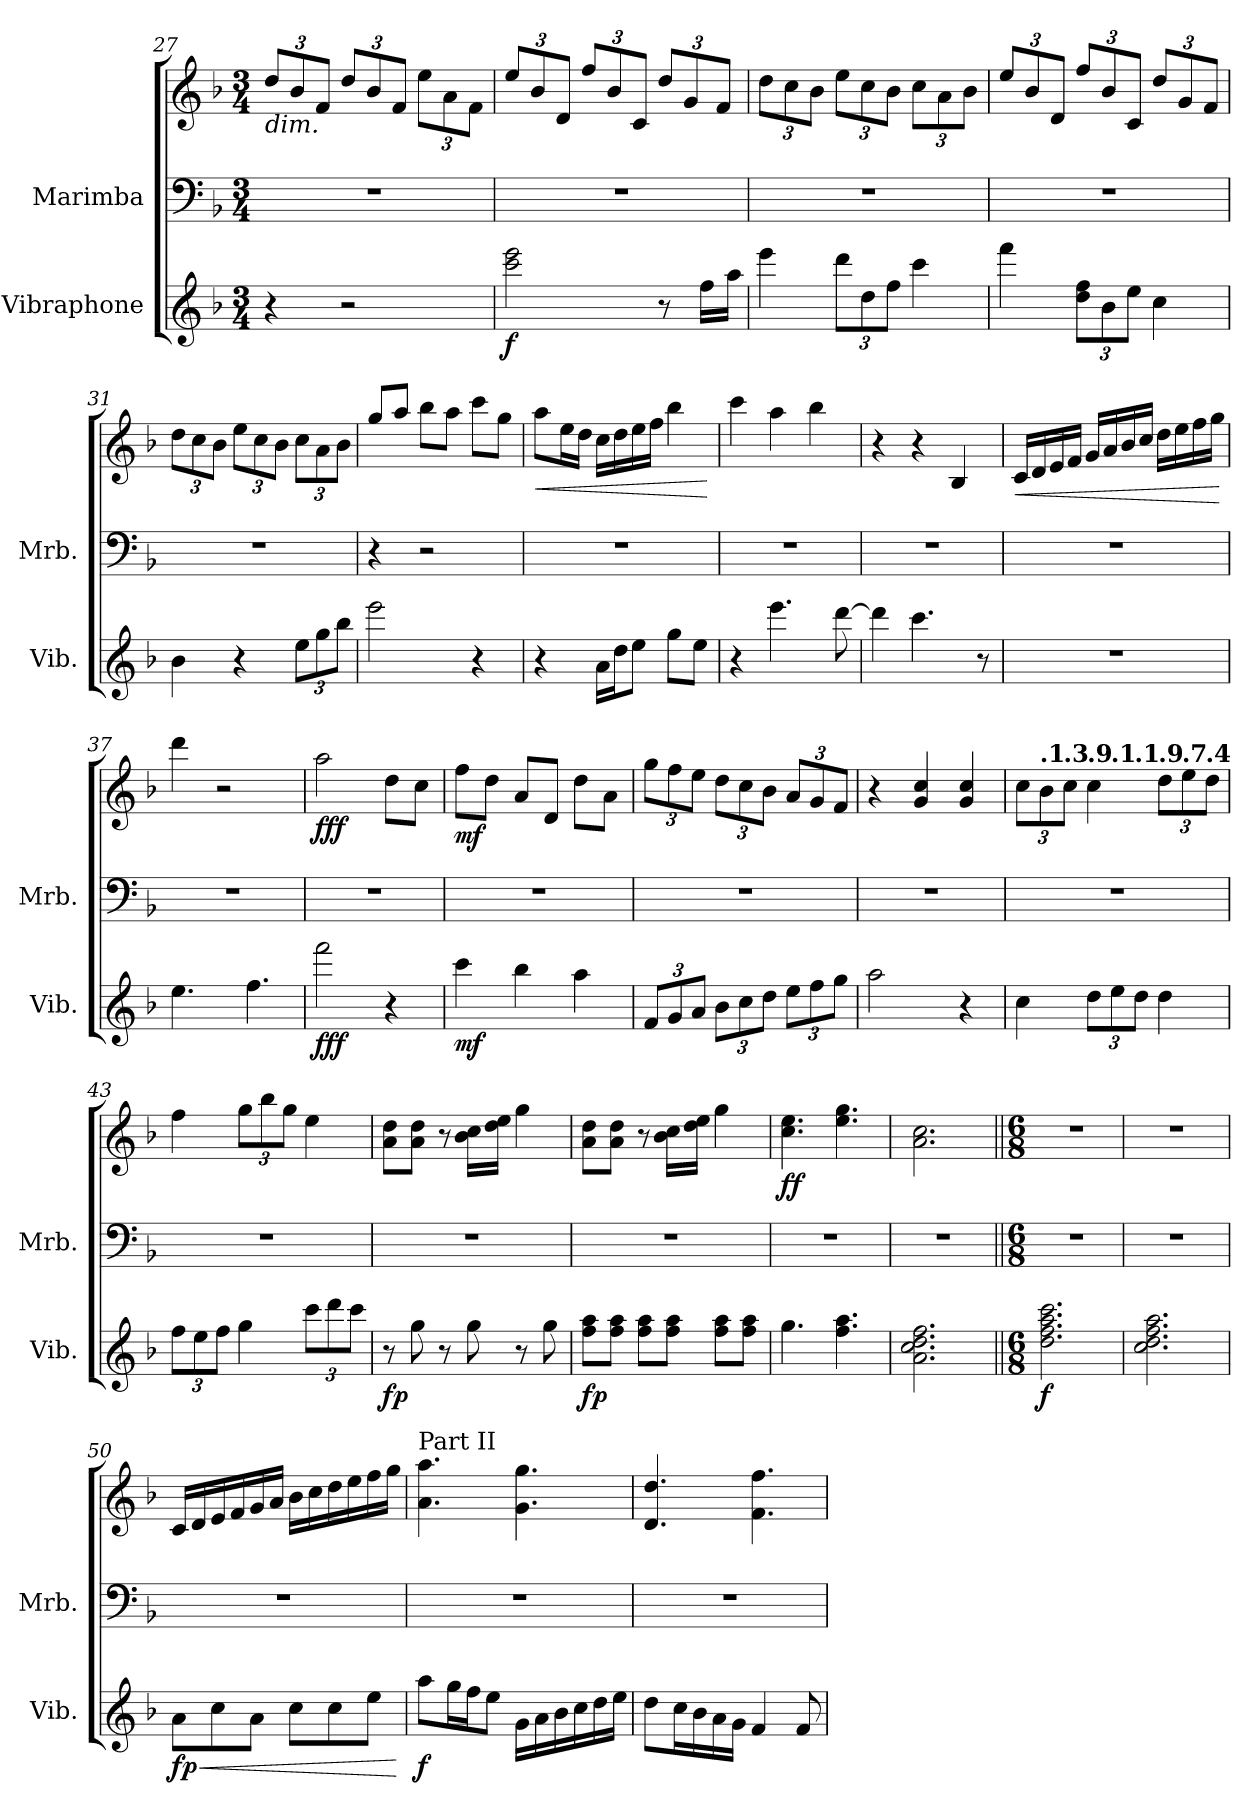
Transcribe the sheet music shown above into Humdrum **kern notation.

**kern	**dynam	**kern	**kern	**dynam
*part2	*part2	*part1	*part1	*part1
*staff3	*staff3	*staff2	*staff1	*staff1/2
*I"Vibraphone	*	*I"Marimba	*	*
*I'Vib.	*	*I'Mrb.	*	*
*clefG2	*	*clefF4	*clefG2	*
*k[b-]	*	*k[b-]	*k[b-]	*
*d:	*	*d:	*d:	*
*M3/4	*	*M3/4	*M3/4	*
*	*	*	*Xbrackettup	*
=27	=27	=27	=27	=27
!	!	!	!LO:TX:b:i:t=dim.	!
4r	.	2.r	12dd/L	.
.	.	.	12b-/	.
.	.	.	12f/J	.
2r	.	.	12dd/L	.
.	.	.	12b-/	.
.	.	.	12f/J	.
.	.	.	12ee\L	.
.	.	.	12a\	.
.	.	.	12f\J	.
=28	=28	=28	=28	=28
!	!LO:DY:b	!	!	!
2ccc\ 2eee\	f	2.r	12ee/L	.
.	.	.	12b-/	.
.	.	.	12d/J	.
.	.	.	12ff/L	.
.	.	.	12b-/	.
.	.	.	12c/J	.
8r	.	.	12dd/L	.
.	.	.	12g/	.
16ff\LL	.	.	.	.
.	.	.	12f/J	.
16aa\JJ	.	.	.	.
!!LO:LB:g=z
=29	=29	=29	=29	=29
4eee\	.	2.r	12dd\L	.
.	.	.	12cc\	.
.	.	.	12b-\J	.
*Xbrackettup	*	*	*	*
12ddd\L	.	.	12ee\L	.
12dd\	.	.	12cc\	.
12ff\J	.	.	12b-\J	.
4ccc\	.	.	12cc\L	.
.	.	.	12a\	.
.	.	.	12b-\J	.
=30	=30	=30	=30	=30
4fff\	.	2.r	12ee/L	.
.	.	.	12b-/	.
.	.	.	12d/J	.
12dd\ 12ff\L	.	.	12ff/L	.
12b-\	.	.	12b-/	.
12ee\J	.	.	12c/J	.
4cc\	.	.	12dd/L	.
.	.	.	12g/	.
.	.	.	12f/J	.
=31	=31	=31	=31	=31
4b-\	.	2.r	12dd\L	.
.	.	.	12cc\	.
.	.	.	12b-\J	.
4r	.	.	12ee\L	.
.	.	.	12cc\	.
.	.	.	12b-\J	.
12ee\L	.	.	12cc\L	.
12gg\	.	.	12a\	.
12bb-\J	.	.	12b-\J	.
=32	=32	=32	=32	=32
2eee\	.	4r	8gg/L	.
.	.	.	8aa/J	.
.	.	2r	8bb-\L	.
.	.	.	8aa\J	.
4r	.	.	8ccc\L	.
.	.	.	8gg\J	.
!!LO:PB:g=z
=33	=33	=33	=33	=33
!	!	!	!	!LO:HP:b
4r	.	2.r	8aa\L	<
.	.	.	16ee\L	.
.	.	.	16dd\JJ	.
16a\LL	.	.	16cc\LL	.
16dd\J	.	.	16dd\	.
8ee\J	.	.	16ee\	.
.	.	.	16ff\JJ	.
8gg\L	.	.	4bb-\	.
8ee\J	.	.	.	.
.	.	.	.	[
=34	=34	=34	=34	=34
4r	.	2.r	4ccc\	.
4.eee\	.	.	4aa\	.
.	.	.	4bb-\	.
[8ddd\	.	.	.	.
=35	=35	=35	=35	=35
4ddd\]	.	2.r	4r	.
4.ccc\	.	.	4r	.
.	.	.	4B-/	.
8r	.	.	.	.
=36	=36	=36	=36	=36
!	!	!	!	!LO:HP:b
2.r	.	2.r	16c/LL	<
.	.	.	16d/	.
.	.	.	16e/	.
.	.	.	16f/JJ	.
.	.	.	16g/LL	.
.	.	.	16a/	.
.	.	.	16b-/	.
.	.	.	16cc/JJ	.
.	.	.	16dd\LL	.
.	.	.	16ee\	.
.	.	.	16ff\	.
.	.	.	16gg\JJ	.
.	.	.	.	[
=37	=37	=37	=37	=37
4.ee\	.	2.r	4ddd\	.
.	.	.	2r	.
4.ff\	.	.	.	.
=38	=38	=38	=38	=38
!	!LO:DY:b	!	!	!LO:DY:b
2fff\	fff	2.r	2aa\	fff
4r	.	.	8dd\L	.
.	.	.	8cc\J	.
!!LO:PB:g=z
=39	=39	=39	=39	=39
!	!LO:DY:b	!	!	!LO:DY:b
4ccc\	mf	2.r	8ff\L	mf
.	.	.	8dd\J	.
4bb-\	.	.	8a/L	.
.	.	.	8d/J	.
4aa\	.	.	8dd\L	.
.	.	.	8a\J	.
=40	=40	=40	=40	=40
12f/L	.	2.r	12gg\L	.
12g/	.	.	12ff\	.
12a/J	.	.	12ee\J	.
12b-\L	.	.	12dd\L	.
12cc\	.	.	12cc\	.
12dd\J	.	.	12b-\J	.
12ee\L	.	.	12a/L	.
12ff\	.	.	12g/	.
12gg\J	.	.	12f/J	.
=41	=41	=41	=41	=41
2aa\	.	2.r	4r	.
.	.	.	4g/ 4cc/	.
4r	.	.	4g/ 4cc/	.
=42	=42	=42	=42	=42
*	*	*	*MM130	*
!	!	!	!LO:TX:a:i:t=accel.	!
*	*	*	*^	*
*	*	*	*	*^	*
4cc\	.	2.r	12cc\L	3ryy	3ryy	.
*	*	*	*MM141	*	*	*
!	!	!	!LO:TX:a:B:t=.1	!	!	!
.	.	.	12b-\	.	.	.
*	*	*	*MM143	*	*	*
!	!	!	!LO:TX:a:B:t=.3	!	!	!
.	.	.	12cc\J	.	.	.
*	*	*	*MM144	*	*	*
!	!	!	!LO:TX:a:B:t=.9	!	!	!
12dd\L	.	.	4cc\	.	.	.
*	*	*	*MM146	*	*	*
!	!	!	!	!LO:TX:a:B:t=.1	!	!
12ee\	.	.	.	3ryy	12ryy	.
*	*	*	*MM147	*	*	*
!	!	!	!	!	!LO:TX:a:B:t=.1	!
12dd\J	.	.	.	.	3ryy	.
*	*	*	*MM147	*	*	*
!	!	!	!LO:TX:a:B:t=.9	!	!	!
4dd\	.	.	12dd\L	.	.	.
*	*	*	*MM148	*	*	*
!	!	!	!LO:TX:a:B:t=.7	!	!	!
.	.	.	12ee\	.	.	.
*	*	*	*MM149	*	*	*
!	!	!	!LO:TX:a:B:t=.4	!	!	!
.	.	.	12dd\J	12ryy	.	.
*	*	*	*v	*v	*v	*
=43	=43	=43	=43	=43
*	*	*	*MM150	*
12ff\L	.	2.r	4ff\	.
12ee\	.	.	.	.
12ff\J	.	.	.	.
4gg\	.	.	12gg\L	.
.	.	.	12bb-\	.
.	.	.	12gg\J	.
12ccc\L	.	.	4ee\	.
12ddd\	.	.	.	.
12ccc\J	.	.	.	.
!!LO:LB:g=z
=44	=44	=44	=44	=44
!	!LO:DY:b	!	!	!
8r	fp	2.r	8a\ 8dd\L	.
8gg\	.	.	8a\ 8dd\J	.
8r	.	.	8r	.
8gg\	.	.	16b-\ 16cc\LL	.
.	.	.	16dd\ 16ee\JJ	.
8r	.	.	4gg\	.
8gg\	.	.	.	.
=45	=45	=45	=45	=45
!	!LO:DY:b	!	!	!
8ff\ 8aa\L	fp	2.r	8a\ 8dd\L	.
8ff\ 8aa\J	.	.	8a\ 8dd\J	.
8ff\ 8aa\L	.	.	8r	.
8ff\ 8aa\J	.	.	16b-\ 16cc\LL	.
.	.	.	16dd\ 16ee\JJ	.
8ff\ 8aa\L	.	.	4gg\	.
8ff\ 8aa\J	.	.	.	.
=46	=46	=46	=46	=46
!	!	!	!	!LO:DY:b
4.gg\	.	2.r	4.cc\ 4.ee\	ff
4.ff\ 4.aa\	.	.	4.ee\ 4.gg\	.
=47	=47	=47	=47	=47
2.a\ 2.cc\ 2.dd\ 2.ff\	.	2.r	2.a\ 2.cc\	.
=48||	=48||	=48||	=48||	=48||
*M6/8	*	*M6/8	*M6/8	*
!	!LO:DY:b	!	!	!
2.dd\ 2.ff\ 2.aa\ 2.ccc\	f	2.r	2.r	.
=49	=49	=49	=49	=49
2.cc\ 2.dd\ 2.ff\ 2.aa\	.	2.r	2.r	.
=50	=50	=50	=50	=50
!	!LO:HP:b	!	!	!
!	!LO:DY:n=1:b	!	!	!
8a\L	< fp	2.r	16c/LL	.
.	.	.	16d/	.
8cc\	.	.	16e/	.
.	.	.	16f/	.
8a\J	.	.	16g/	.
.	.	.	16a/JJ	.
8cc\L	.	.	16b-\LL	.
.	.	.	16cc\	.
8cc\	.	.	16dd\	.
.	.	.	16ee\	.
8ee\J	.	.	16ff\	.
.	.	.	16gg\JJ	.
.	[	.	.	.
!!LO:LB:g=z
=51	=51	=51	=51	=51
*	*	*	*MM135	*
!	!	!	!LO:TX:a:t=Part II	!
!	!LO:DY:b	!	!	!
8aa\L	f	2.r	4.a\ 4.aa\	.
16gg\L	.	.	.	.
16ff\J	.	.	.	.
8ee\J	.	.	.	.
16g\LL	.	.	4.g\ 4.gg\	.
16a\	.	.	.	.
16b-\	.	.	.	.
16cc\	.	.	.	.
16dd\	.	.	.	.
16ee\JJ	.	.	.	.
=52	=52	=52	=52	=52
8dd\L	.	2.r	4.d/ 4.dd/	.
16cc\L	.	.	.	.
16b-\	.	.	.	.
16a\	.	.	.	.
16g\JJ	.	.	.	.
4f/	.	.	4.f\ 4.ff\	.
8f/	.	.	.	.
=	=	=	=	=
*-	*-	*-	*-	*-
